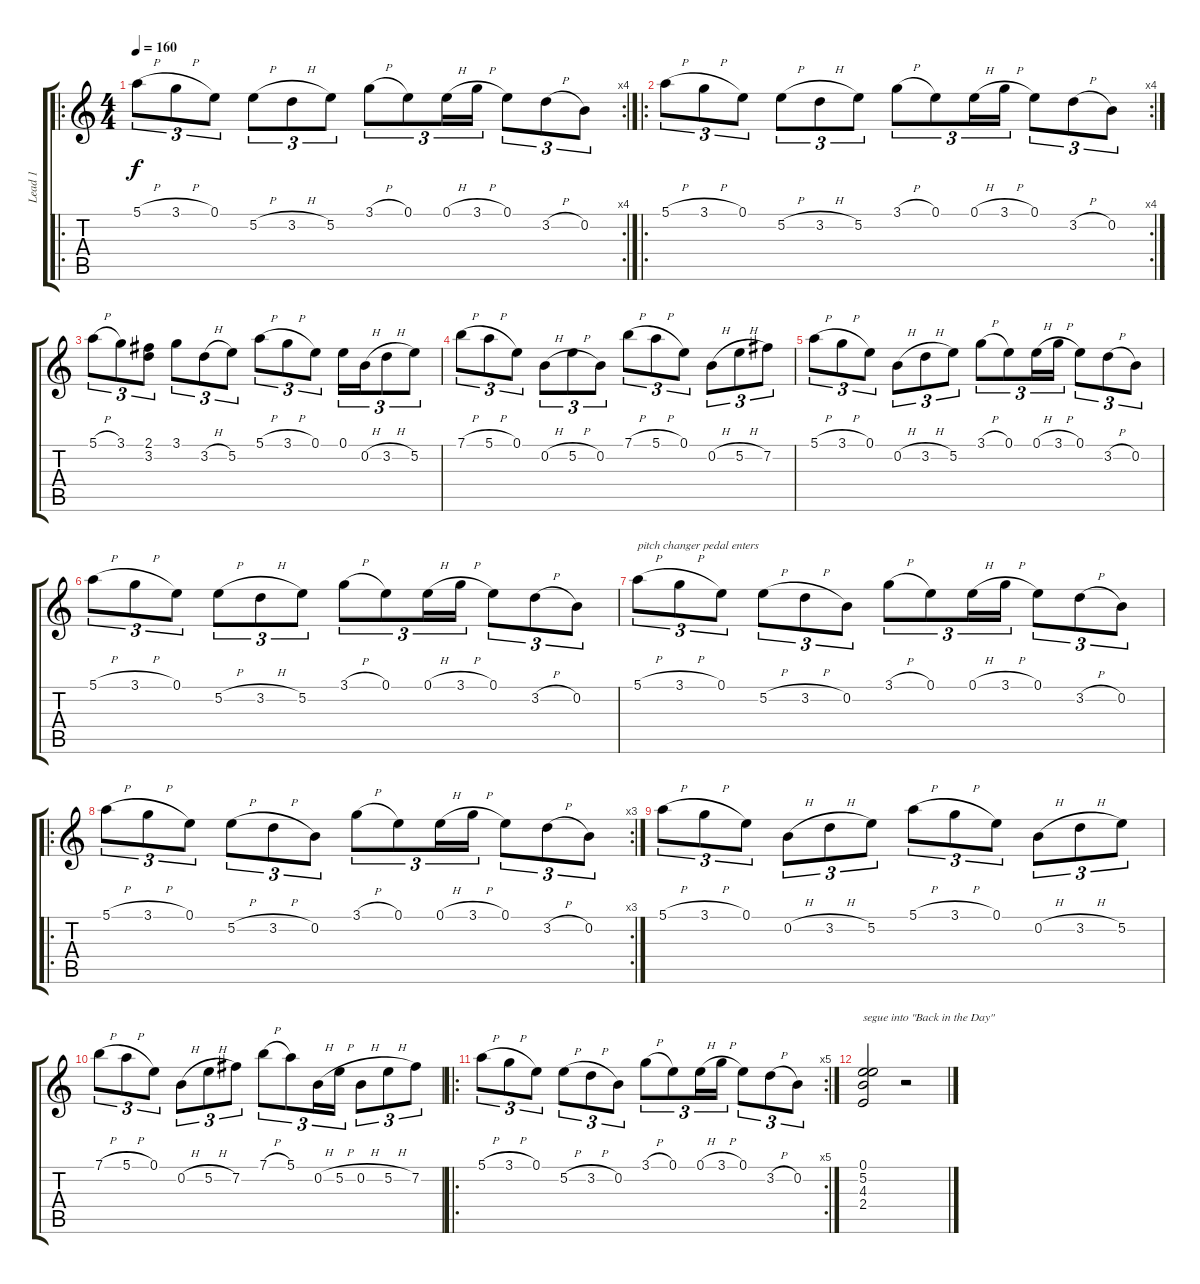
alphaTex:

\track ("Lead 1" "Lead 1") {instrument distortionguitar}
\staff {score tabs}
\tuning (E4 B3 G3 D3 A2 E2) {hide}
\ro
\rc 4
\ts (4 4)
\tempo 160
\clef g2
\ks c
5.1{h}.8{tu (3 2) dy f instrument distortionguitar} 3.1{h}.8{tu (3 2)} 0.1.8{tu (3 2)} 5.2{h}.8{tu (3 2)} 3.2{h}.8{tu (3 2)} 5.2.8{tu (3 2)} 3.1{h}.8{tu (3 2)} 0.1.8{tu (3 2)} 0.1{h}.16{tu (3 2)} 3.1{h}.16{tu (3 2)} 0.1.8{tu (3 2)} 3.2{h}.8{tu (3 2)} 0.2.8{tu (3 2)} |
\ro
\rc 4
5.1{h}.8{tu (3 2)} 3.1{h}.8{tu (3 2)} 0.1.8{tu (3 2)} 5.2{h}.8{tu (3 2)} 3.2{h}.8{tu (3 2)} 5.2.8{tu (3 2)} 3.1{h}.8{tu (3 2)} 0.1.8{tu (3 2)} 0.1{h}.16{tu (3 2)} 3.1{h}.16{tu (3 2)} 0.1.8{tu (3 2)} 3.2{h}.8{tu (3 2)} 0.2.8{tu (3 2)} |
5.1{h}.8{tu (3 2)} 3.1.8{tu (3 2)} (2.1 3.2).8{tu (3 2)} 3.1.8{tu (3 2)} 3.2{h}.8{tu (3 2)} 5.2.8{tu (3 2)} 5.1{h}.8{tu (3 2)} 3.1{h}.8{tu (3 2)} 0.1.8{tu (3 2)} 0.1.16{tu (3 2)} 0.2{h}.16{tu (3 2)} 3.2{h}.8{tu (3 2)} 5.2.8{tu (3 2)} |
7.1{h}.8{tu (3 2)} 5.1{h}.8{tu (3 2)} 0.1.8{tu (3 2)} 0.2{h}.8{tu (3 2)} 5.2{h}.8{tu (3 2)} 0.2.8{tu (3 2)} 7.1{h}.8{tu (3 2)} 5.1{h}.8{tu (3 2)} 0.1.8{tu (3 2)} 0.2{h}.8{tu (3 2)} 5.2{h}.8{tu (3 2)} 7.2.8{tu (3 2)} |
5.1{h}.8{tu (3 2)} 3.1{h}.8{tu (3 2)} 0.1.8{tu (3 2)} 0.2{h}.8{tu (3 2)} 3.2{h}.8{tu (3 2)} 5.2.8{tu (3 2)} 3.1{h}.8{tu (3 2)} 0.1.8{tu (3 2)} 0.1{h}.16{tu (3 2)} 3.1{h}.16{tu (3 2)} 0.1.8{tu (3 2)} 3.2{h}.8{tu (3 2)} 0.2.8{tu (3 2)} |
5.1{h}.8{tu (3 2)} 3.1{h}.8{tu (3 2)} 0.1.8{tu (3 2)} 5.2{h}.8{tu (3 2)} 3.2{h}.8{tu (3 2)} 5.2.8{tu (3 2)} 3.1{h}.8{tu (3 2)} 0.1.8{tu (3 2)} 0.1{h}.16{tu (3 2)} 3.1{h}.16{tu (3 2)} 0.1.8{tu (3 2)} 3.2{h}.8{tu (3 2)} 0.2.8{tu (3 2)} |
5.1{h}.8{tu (3 2) txt "pitch changer pedal enters"} 3.1{h}.8{tu (3 2)} 0.1.8{tu (3 2)} 5.2{h}.8{tu (3 2)} 3.2{h}.8{tu (3 2)} 0.2.8{tu (3 2)} 3.1{h}.8{tu (3 2)} 0.1.8{tu (3 2)} 0.1{h}.16{tu (3 2)} 3.1{h}.16{tu (3 2)} 0.1.8{tu (3 2)} 3.2{h}.8{tu (3 2)} 0.2.8{tu (3 2)} |
\ro
\rc 3
5.1{h}.8{tu (3 2)} 3.1{h}.8{tu (3 2)} 0.1.8{tu (3 2)} 5.2{h}.8{tu (3 2)} 3.2{h}.8{tu (3 2)} 0.2.8{tu (3 2)} 3.1{h}.8{tu (3 2)} 0.1.8{tu (3 2)} 0.1{h}.16{tu (3 2)} 3.1{h}.16{tu (3 2)} 0.1.8{tu (3 2)} 3.2{h}.8{tu (3 2)} 0.2.8{tu (3 2)} |
5.1{h}.8{tu (3 2)} 3.1{h}.8{tu (3 2)} 0.1.8{tu (3 2)} 0.2{h}.8{tu (3 2)} 3.2{h}.8{tu (3 2)} 5.2.8{tu (3 2)} 5.1{h}.8{tu (3 2)} 3.1{h}.8{tu (3 2)} 0.1.8{tu (3 2)} 0.2{h}.8{tu (3 2)} 3.2{h}.8{tu (3 2)} 5.2.8{tu (3 2)} |
7.1{h}.8{tu (3 2)} 5.1{h}.8{tu (3 2)} 0.1.8{tu (3 2)} 0.2{h}.8{tu (3 2)} 5.2{h}.8{tu (3 2)} 7.2.8{tu (3 2)} 7.1{h}.8{tu (3 2)} 5.1.8{tu (3 2)} 0.2{h}.16{tu (3 2)} 5.2{h}.16{tu (3 2)} 0.2{h}.8{tu (3 2)} 5.2{h}.8{tu (3 2)} 7.2.8{tu (3 2)} |
\ro
\rc 5
5.1{h}.8{tu (3 2)} 3.1{h}.8{tu (3 2)} 0.1.8{tu (3 2)} 5.2{h}.8{tu (3 2)} 3.2{h}.8{tu (3 2)} 0.2.8{tu (3 2)} 3.1{h}.8{tu (3 2)} 0.1.8{tu (3 2)} 0.1{h}.16{tu (3 2)} 3.1{h}.16{tu (3 2)} 0.1.8{tu (3 2)} 3.2{h}.8{tu (3 2)} 0.2.8{tu (3 2)} |
(0.1 5.2 4.3 2.4).2{txt "segue into \"Back in the Day\""} r.2
